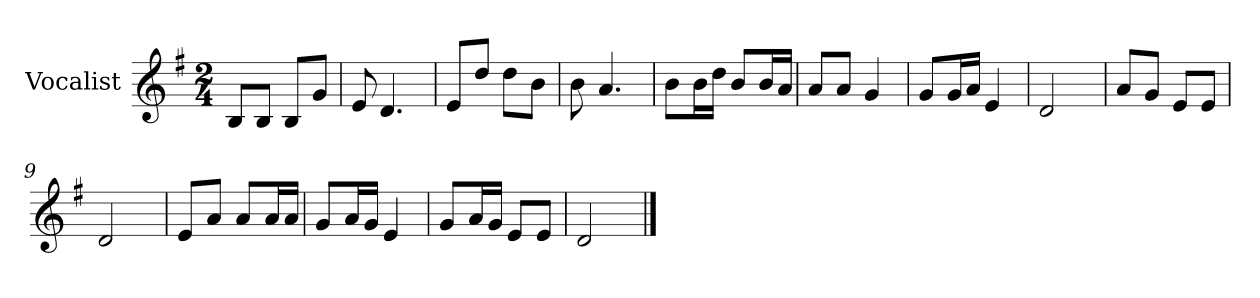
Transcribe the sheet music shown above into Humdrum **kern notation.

**kern
*part1
*staff1
*I"Vocalist
*k[f#]
*G:
*M2/4
=
8BL
8BJ
8BL
8gJ
=1
8e
4.d
=2
8eL
8ddJ
8ddL
8bJ
=3
8b
4.a
=4
8bL
16bL
16ddJJ
8bL
16bL
16aJJ
=5
8aL
8aJ
4g
=6
8gL
16gL
16aJJ
4e
=7
2d
=8
8aL
8gJ
8eL
8eJ
=9
2d
=10
8eL
8aJ
8aL
16aL
16aJJ
=11
8gL
16aL
16gJJ
4e
=12
8gL
16aL
16gJJ
8eL
8eJ
=13
2d
==
*-
